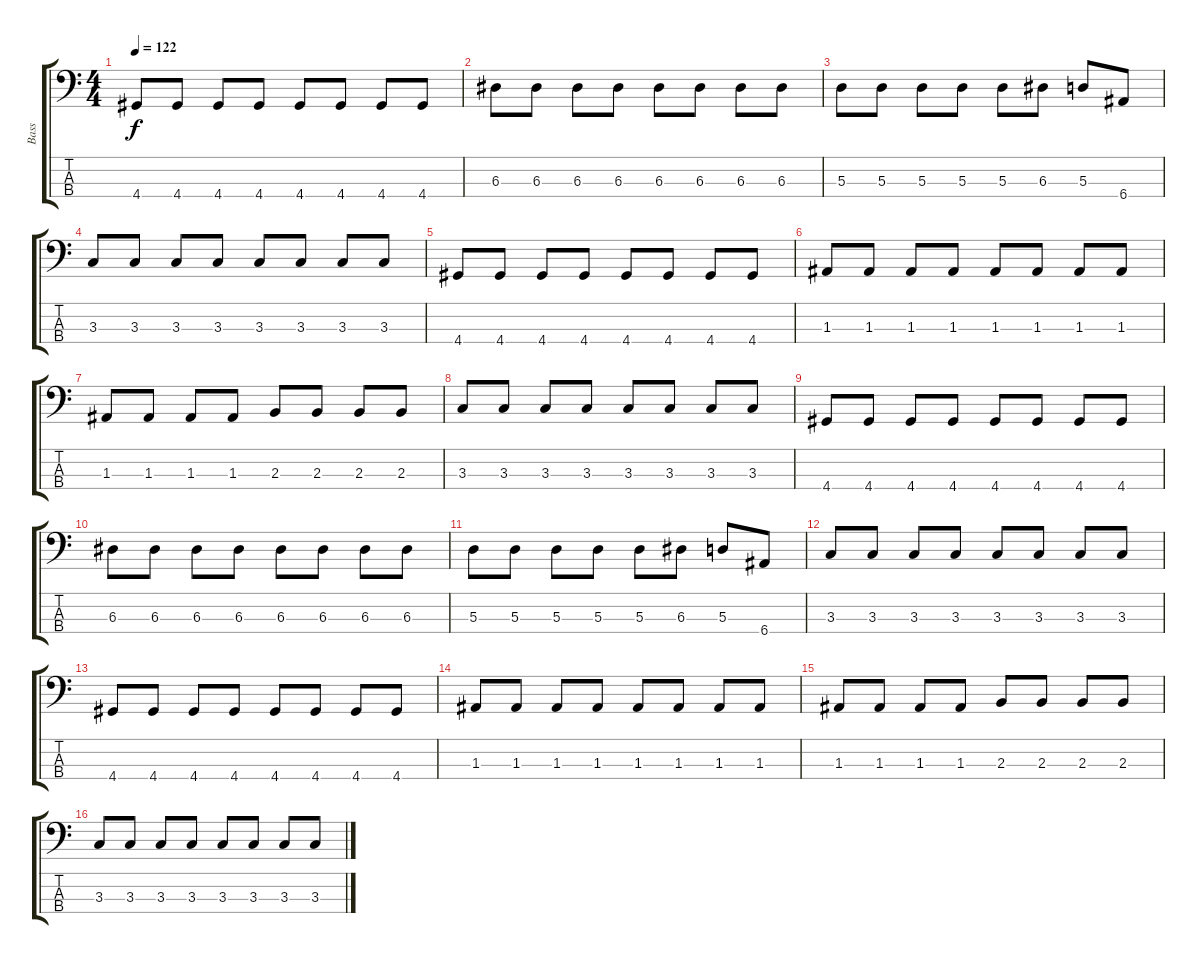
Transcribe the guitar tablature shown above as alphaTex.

\track ("Bass" "Bass") {instrument electricbasspick}
\staff {score tabs}
\tuning (G2 D2 A1 E1) {hide}
\ts (4 4)
\tempo 122
\clef f4
\ks c
4.4.8{dy f} 4.4.8 4.4.8 4.4.8 4.4.8 4.4.8 4.4.8 4.4.8 |
6.3.8 6.3.8 6.3.8 6.3.8 6.3.8 6.3.8 6.3.8 6.3.8 |
5.3.8 5.3.8 5.3.8 5.3.8 5.3.8 6.3.8 5.3.8 6.4.8 |
3.3.8 3.3.8 3.3.8 3.3.8 3.3.8 3.3.8 3.3.8 3.3.8 |
4.4.8 4.4.8 4.4.8 4.4.8 4.4.8 4.4.8 4.4.8 4.4.8 |
1.3.8 1.3.8 1.3.8 1.3.8 1.3.8 1.3.8 1.3.8 1.3.8 |
1.3.8 1.3.8 1.3.8 1.3.8 2.3.8 2.3.8 2.3.8 2.3.8 |
3.3.8 3.3.8 3.3.8 3.3.8 3.3.8 3.3.8 3.3.8 3.3.8 |
4.4.8 4.4.8 4.4.8 4.4.8 4.4.8 4.4.8 4.4.8 4.4.8 |
6.3.8 6.3.8 6.3.8 6.3.8 6.3.8 6.3.8 6.3.8 6.3.8 |
5.3.8 5.3.8 5.3.8 5.3.8 5.3.8 6.3.8 5.3.8 6.4.8 |
3.3.8 3.3.8 3.3.8 3.3.8 3.3.8 3.3.8 3.3.8 3.3.8 |
4.4.8 4.4.8 4.4.8 4.4.8 4.4.8 4.4.8 4.4.8 4.4.8 |
1.3.8 1.3.8 1.3.8 1.3.8 1.3.8 1.3.8 1.3.8 1.3.8 |
1.3.8 1.3.8 1.3.8 1.3.8 2.3.8 2.3.8 2.3.8 2.3.8 |
3.3.8 3.3.8 3.3.8 3.3.8 3.3.8 3.3.8 3.3.8 3.3.8
